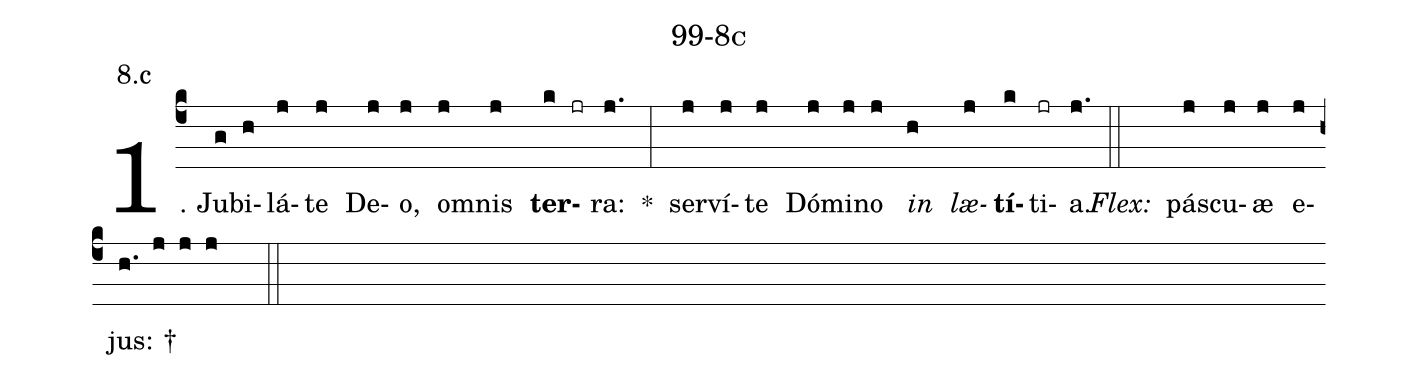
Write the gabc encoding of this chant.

name: 99-8c;
annotation: 8.c;
%%
(c4)1. Ju(g)bi(h)lá(j)te(j) De(j)o,(j) om(j)nis(j) <b>ter</b>(k jr)ra:(j.) *(:) ser(j)ví(j)te(j) Dó(j)mi(j)no(j) <i>in</i>(h) <i>læ</i>(j)<b>tí</b>(k)ti(jr)a.(j.) (::)
<i>Flex:</i>()  pás(j)cu(j)æ(j) e(j)jus: †(h. j j j  ::)
